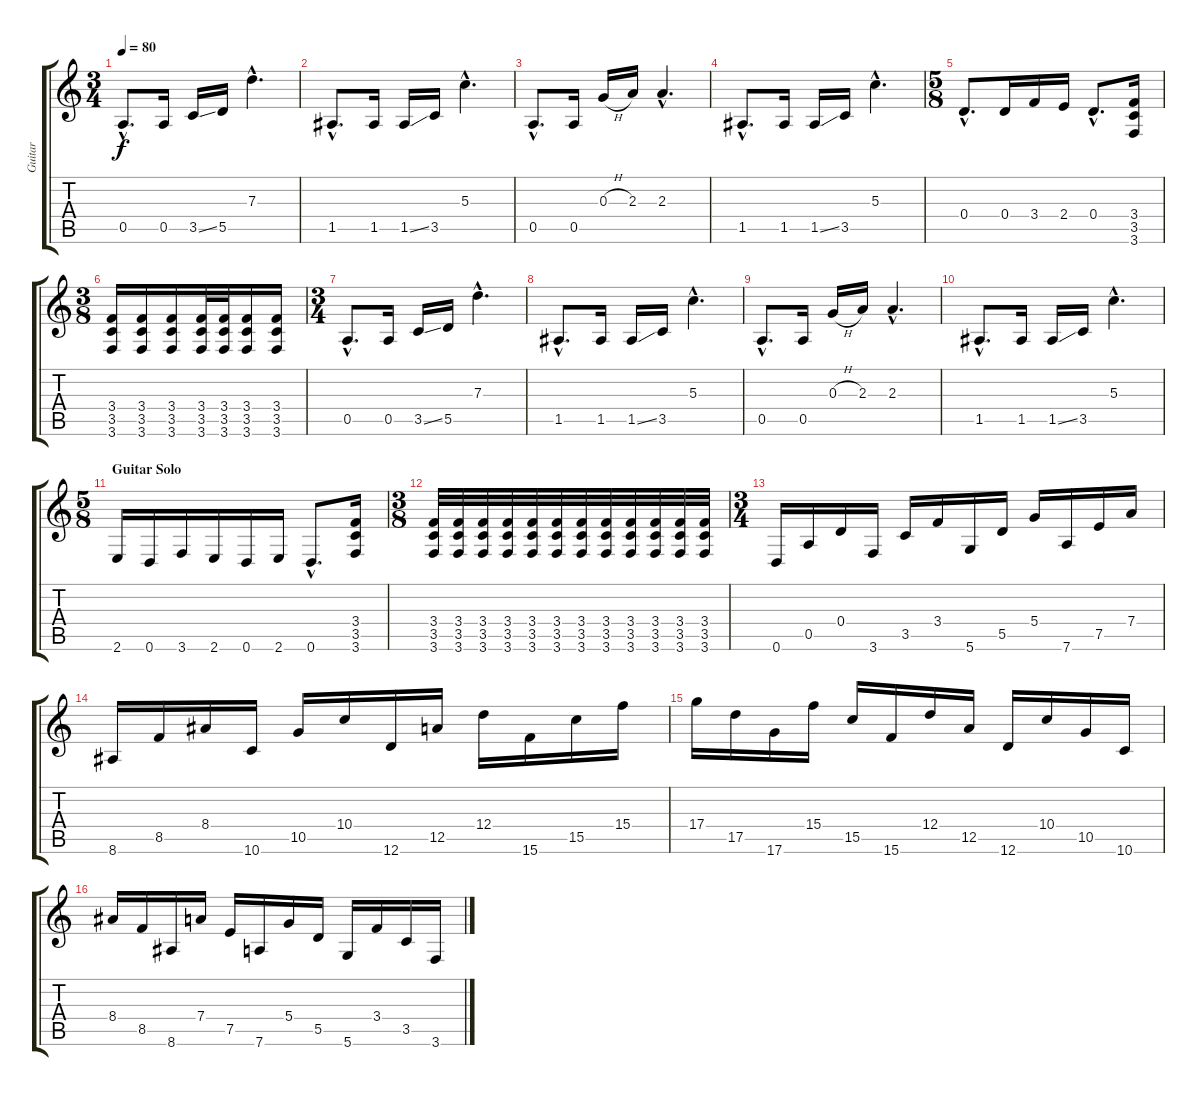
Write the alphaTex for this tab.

\track ("Guitar" "Guitar") {instrument distortionguitar}
\staff {score tabs}
\tuning (E4 B3 G3 D3 A2 D2) {hide}
\ts (3 4)
\tempo 80
\clef g2
\ks c
0.5{hac}.8{d dy f} 0.5.16 3.5{ss}.16 5.5.16 7.3{hac}.4{d} |
1.5{hac}.8{d} 1.5.16 1.5{ss}.16 3.5.16 5.3{hac}.4{d} |
0.5{hac}.8{d} 0.5.16 0.3{h}.16 2.3.16 2.3{hac}.4{d} |
1.5{hac}.8{d} 1.5.16 1.5{ss}.16 3.5.16 5.3{hac}.4{d} |
\ts (5 8)
0.4{hac}.8{d} 0.4.16 3.4.16 2.4.16 0.4{hac}.8{d} (3.4 3.5 3.6).16 |
\ts (3 8)
(3.4 3.5 3.6).16 (3.4 3.5 3.6).16 (3.4 3.5 3.6).16 (3.4 3.5 3.6).32 (3.4 3.5 3.6).32 (3.4 3.5 3.6).16 (3.4 3.5 3.6).16 |
\ts (3 4)
0.5{hac}.8{d} 0.5.16 3.5{ss}.16 5.5.16 7.3{hac}.4{d} |
1.5{hac}.8{d} 1.5.16 1.5{ss}.16 3.5.16 5.3{hac}.4{d} |
0.5{hac}.8{d} 0.5.16 0.3{h}.16 2.3.16 2.3{hac}.4{d} |
1.5{hac}.8{d} 1.5.16 1.5{ss}.16 3.5.16 5.3{hac}.4{d} |
\ts (5 8)
\section ("" "Guitar Solo")
2.6.16 0.6.16 3.6.16 2.6.16 0.6.16 2.6.16 0.6{hac}.8{d} (3.4 3.5 3.6).16 |
\ts (3 8)
(3.4 3.5 3.6).32 (3.4 3.5 3.6).32 (3.4 3.5 3.6).32 (3.4 3.5 3.6).32 (3.4 3.5 3.6).32 (3.4 3.5 3.6).32 (3.4 3.5 3.6).32 (3.4 3.5 3.6).32 (3.4 3.5 3.6).32 (3.4 3.5 3.6).32 (3.4 3.5 3.6).32 (3.4 3.5 3.6).32 |
\ts (3 4)
0.6.16 0.5.16 0.4.16 3.6.16 3.5.16 3.4.16 5.6.16 5.5.16 5.4.16 7.6.16 7.5.16 7.4.16 |
8.6.16 8.5.16 8.4.16 10.6.16 10.5.16 10.4.16 12.6.16 12.5.16 12.4.16 15.6.16 15.5.16 15.4.16 |
17.4.16 17.5.16 17.6.16 15.4.16 15.5.16 15.6.16 12.4.16 12.5.16 12.6.16 10.4.16 10.5.16 10.6.16 |
8.4.16 8.5.16 8.6.16 7.4.16 7.5.16 7.6.16 5.4.16 5.5.16 5.6.16 3.4.16 3.5.16 3.6.16
